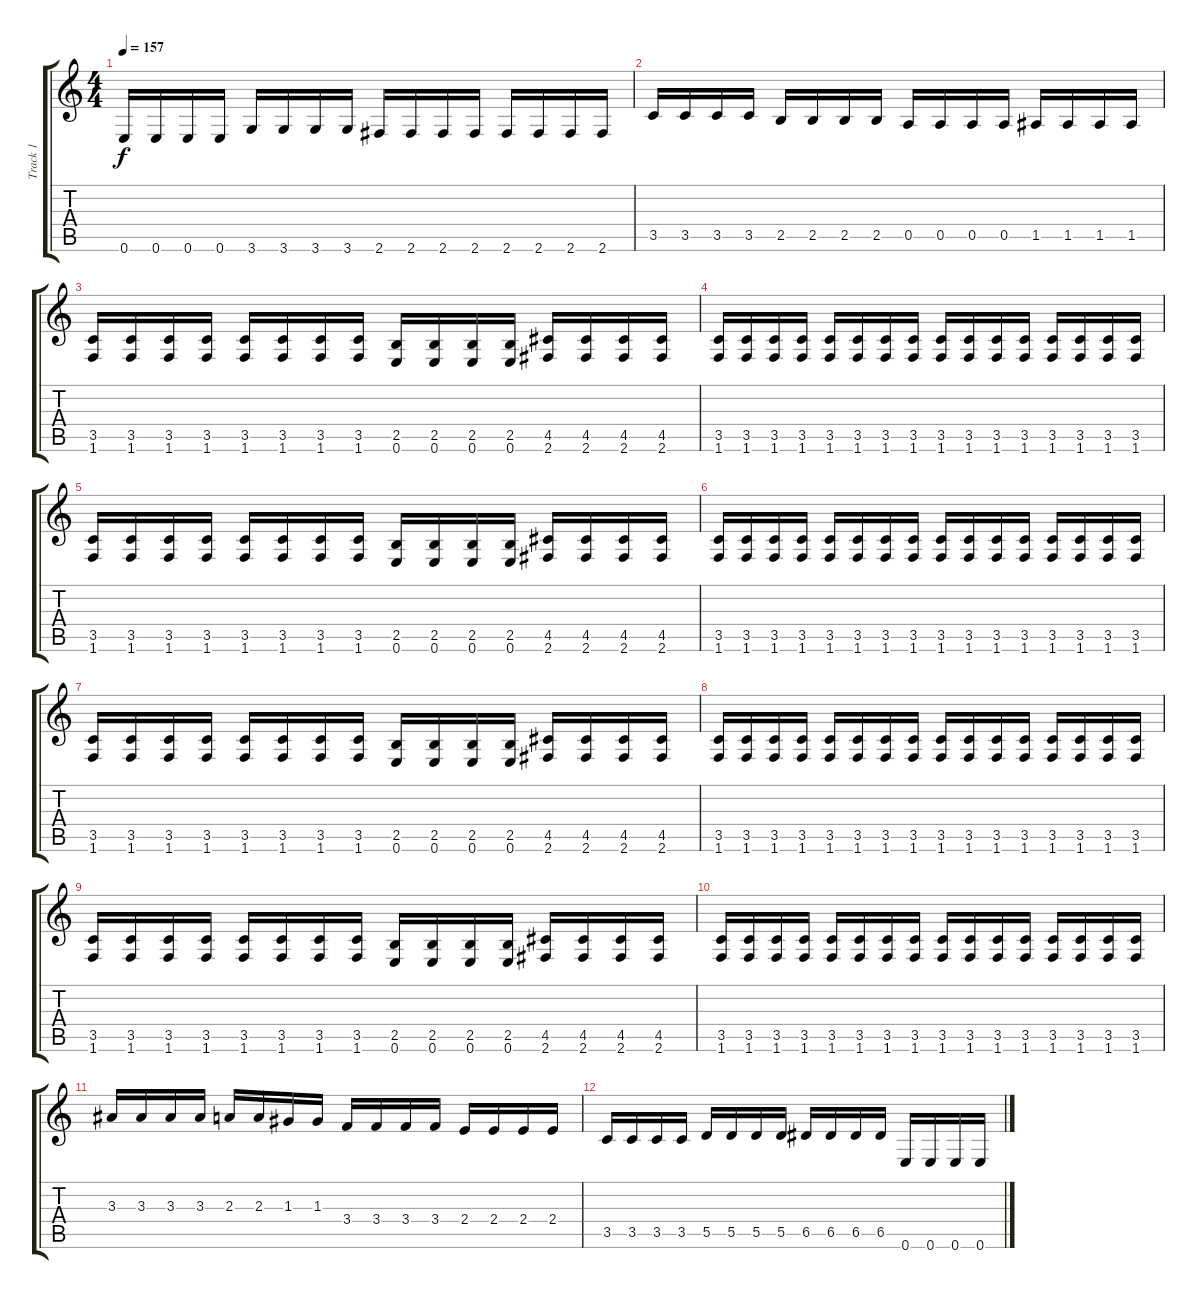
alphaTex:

\track ("Track 1" "Track 1") {instrument distortionguitar}
\staff {score tabs}
\tuning (E4 B3 G3 D3 A2 E2) {hide}
\ts (4 4)
\tempo 157
\clef g2
\ks c
0.6.16{dy f} 0.6.16 0.6.16 0.6.16 3.6.16 3.6.16 3.6.16 3.6.16 2.6.16 2.6.16 2.6.16 2.6.16 2.6.16 2.6.16 2.6.16 2.6.16 |
3.5.16 3.5.16 3.5.16 3.5.16 2.5.16 2.5.16 2.5.16 2.5.16 0.5.16 0.5.16 0.5.16 0.5.16 1.5.16 1.5.16 1.5.16 1.5.16 |
(3.5 1.6).16 (3.5 1.6).16 (3.5 1.6).16 (3.5 1.6).16 (3.5 1.6).16 (3.5 1.6).16 (3.5 1.6).16 (3.5 1.6).16 (2.5 0.6).16 (2.5 0.6).16 (2.5 0.6).16 (2.5 0.6).16 (4.5 2.6).16 (4.5 2.6).16 (4.5 2.6).16 (4.5 2.6).16 |
(3.5 1.6).16 (3.5 1.6).16 (3.5 1.6).16 (3.5 1.6).16 (3.5 1.6).16 (3.5 1.6).16 (3.5 1.6).16 (3.5 1.6).16 (3.5 1.6).16 (3.5 1.6).16 (3.5 1.6).16 (3.5 1.6).16 (3.5 1.6).16 (3.5 1.6).16 (3.5 1.6).16 (3.5 1.6).16 |
(3.5 1.6).16 (3.5 1.6).16 (3.5 1.6).16 (3.5 1.6).16 (3.5 1.6).16 (3.5 1.6).16 (3.5 1.6).16 (3.5 1.6).16 (2.5 0.6).16 (2.5 0.6).16 (2.5 0.6).16 (2.5 0.6).16 (4.5 2.6).16 (4.5 2.6).16 (4.5 2.6).16 (4.5 2.6).16 |
(3.5 1.6).16 (3.5 1.6).16 (3.5 1.6).16 (3.5 1.6).16 (3.5 1.6).16 (3.5 1.6).16 (3.5 1.6).16 (3.5 1.6).16 (3.5 1.6).16 (3.5 1.6).16 (3.5 1.6).16 (3.5 1.6).16 (3.5 1.6).16 (3.5 1.6).16 (3.5 1.6).16 (3.5 1.6).16 |
(3.5 1.6).16 (3.5 1.6).16 (3.5 1.6).16 (3.5 1.6).16 (3.5 1.6).16 (3.5 1.6).16 (3.5 1.6).16 (3.5 1.6).16 (2.5 0.6).16 (2.5 0.6).16 (2.5 0.6).16 (2.5 0.6).16 (4.5 2.6).16 (4.5 2.6).16 (4.5 2.6).16 (4.5 2.6).16 |
(3.5 1.6).16 (3.5 1.6).16 (3.5 1.6).16 (3.5 1.6).16 (3.5 1.6).16 (3.5 1.6).16 (3.5 1.6).16 (3.5 1.6).16 (3.5 1.6).16 (3.5 1.6).16 (3.5 1.6).16 (3.5 1.6).16 (3.5 1.6).16 (3.5 1.6).16 (3.5 1.6).16 (3.5 1.6).16 |
(3.5 1.6).16 (3.5 1.6).16 (3.5 1.6).16 (3.5 1.6).16 (3.5 1.6).16 (3.5 1.6).16 (3.5 1.6).16 (3.5 1.6).16 (2.5 0.6).16 (2.5 0.6).16 (2.5 0.6).16 (2.5 0.6).16 (4.5 2.6).16 (4.5 2.6).16 (4.5 2.6).16 (4.5 2.6).16 |
(3.5 1.6).16 (3.5 1.6).16 (3.5 1.6).16 (3.5 1.6).16 (3.5 1.6).16 (3.5 1.6).16 (3.5 1.6).16 (3.5 1.6).16 (3.5 1.6).16 (3.5 1.6).16 (3.5 1.6).16 (3.5 1.6).16 (3.5 1.6).16 (3.5 1.6).16 (3.5 1.6).16 (3.5 1.6).16 |
3.3.16 3.3.16 3.3.16 3.3.16 2.3.16 2.3.16 1.3.16 1.3.16 3.4.16 3.4.16 3.4.16 3.4.16 2.4.16 2.4.16 2.4.16 2.4.16 |
3.5.16 3.5.16 3.5.16 3.5.16 5.5.16 5.5.16 5.5.16 5.5.16 6.5.16 6.5.16 6.5.16 6.5.16 0.6.16 0.6.16 0.6.16 0.6.16
